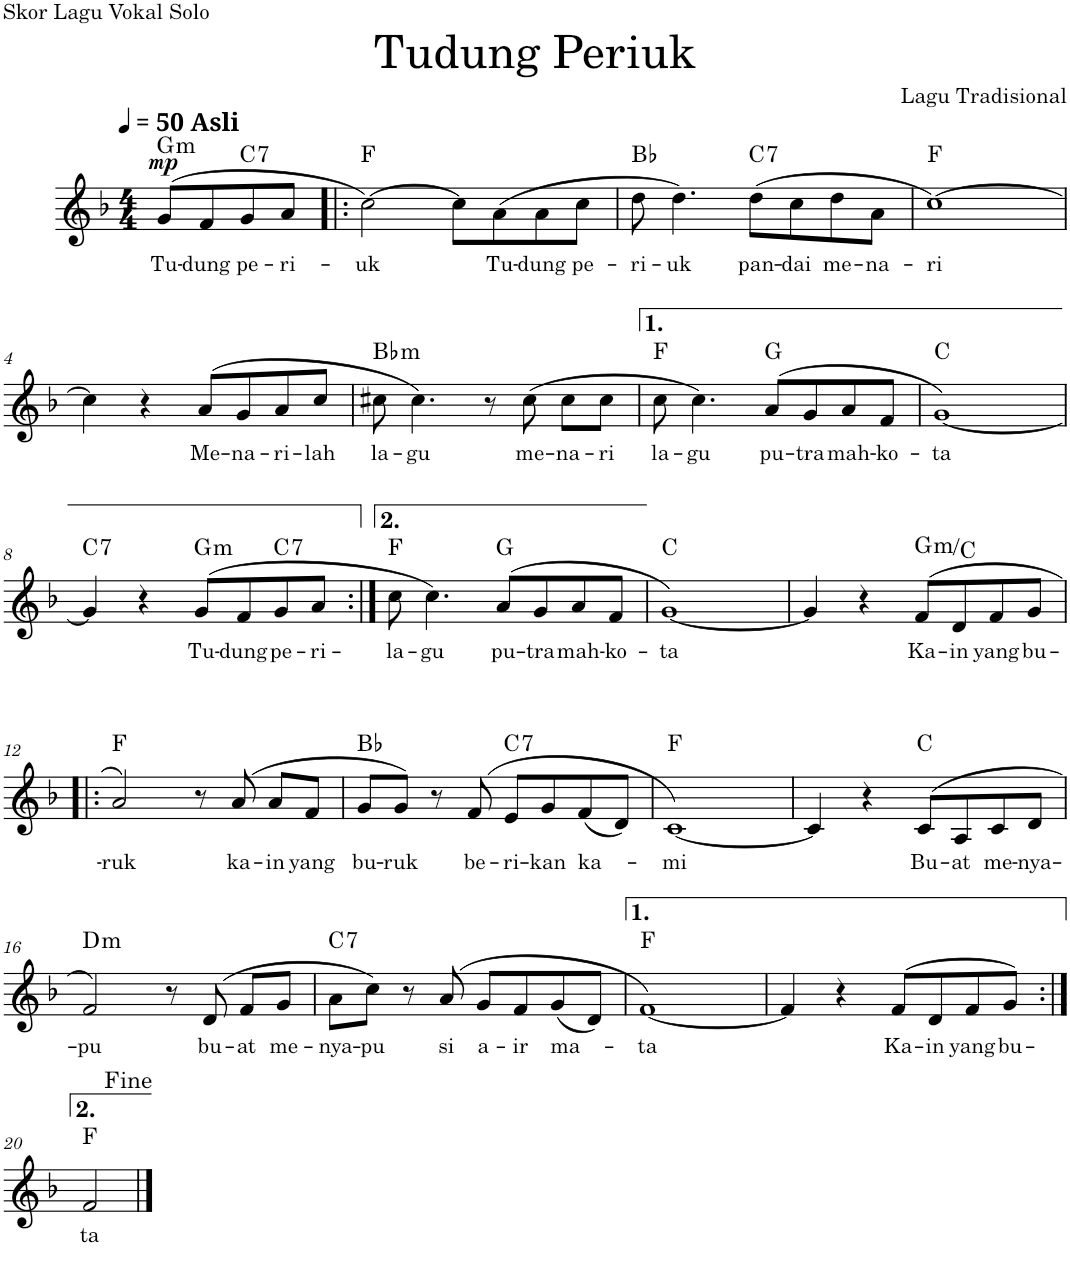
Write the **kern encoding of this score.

**kern	**text	**dynam	**harte
*part1	*part1	*part1	*part1
*staff1	*staff1	*staff1	*
*clefG2	*	*	*
*k[b-]	*	*	*
*M4/4	*	*	*
*MM50	*	*	*
=	=	=	=
!LO:TX:a:B:t=Asli	!	!	!
!	!LO:LY:b	!LO:DY:a	!LO:H:kt=m
(>8g/L	Tu-	mp	G:min
!	!LO:LY:b	!	!
8f/	-dung	.	.
!	!LO:LY:b	!	!LO:H:kt=7
8g/	pe-	.	C:7
!	!LO:LY:b	!	!
8a/J	-ri-	.	.
=1!|:	=1!|:	=1!|:	=1!|:
!	!LO:LY:b	!	!
[>2cc\)	-uk	.	F:maj
8cc\L]	.	.	.
!	!LO:LY:b	!	!
(>8a\	Tu-	.	.
!	!LO:LY:b	!	!
8a\	-dung	.	.
!	!LO:LY:b	!	!
8cc\J	pe-	.	.
=2	=2	=2	=2
!	!LO:LY:b	!	!
8dd\	-ri-	.	Bb:maj
!	!LO:LY:b	!	!
4.dd\)	-uk	.	.
!	!LO:LY:b	!	!LO:H:kt=7
(>8dd\L	pan-	.	C:7
!	!LO:LY:b	!	!
8cc\	-dai	.	.
!	!LO:LY:b	!	!
8dd\	me-	.	.
!	!LO:LY:b	!	!
8a\J	-na-	.	.
=3	=3	=3	=3
!	!LO:LY:b	!	!
[>1cc)	-ri	.	F:maj
!!LO:LB:g=z
=4	=4	=4	=4
4cc\]	.	.	.
4r	.	.	.
!	!LO:LY:b	!	!
(>8a/L	Me-	.	.
!	!LO:LY:b	!	!
8g/	-na-	.	.
!	!LO:LY:b	!	!
8a/	-ri-	.	.
!	!LO:LY:b	!	!
8cc/J	-lah	.	.
=5	=5	=5	=5
!	!LO:LY:b	!	!LO:H:kt=m
8cc#X\	la-	.	Bb:min
!	!LO:LY:b	!	!
4.cc#\)	-gu	.	.
8r	.	.	.
!	!LO:LY:b	!	!
(>8cc#\	me-	.	.
!	!LO:LY:b	!	!
8cc#\L	-na-	.	.
!	!LO:LY:b	!	!
8cc#\J	-ri	.	.
=6	=6	=6	=6
!	!LO:LY:b	!	!
8cc\	la-	.	F:maj
!	!LO:LY:b	!	!
4.cc\)	-gu	.	.
!	!LO:LY:b	!	!
(>8a/L	pu-	.	G:maj
!	!LO:LY:b	!	!
8g/	-tra	.	.
!	!LO:LY:b	!	!
8a/	mah-	.	.
!	!LO:LY:b	!	!
8f/J	-ko-	.	.
=7	=7	=7	=7
!	!LO:LY:b	!	!
[<1g)	-ta	.	C:maj
!!LO:LB:g=z
=8	=8	=8	=8
!	!	!	!LO:H:kt=7
4g/]	.	.	C:7
4r	.	.	.
!	!LO:LY:b	!	!LO:H:kt=m
(>8g/L	Tu-	.	G:min
!	!LO:LY:b	!	!
8f/	-dung	.	.
!	!LO:LY:b	!	!LO:H:kt=7
8g/	pe-	.	C:7
!	!LO:LY:b	!	!
8a/J	-ri-	.	.
=9:|!	=9:|!	=9:|!	=9:|!
!	!LO:LY:b	!	!
8cc\	la-	.	F:maj
!	!LO:LY:b	!	!
4.cc\)	-gu	.	.
!	!LO:LY:b	!	!
(>8a/L	pu-	.	G:maj
!	!LO:LY:b	!	!
8g/	-tra	.	.
!	!LO:LY:b	!	!
8a/	mah-	.	.
!	!LO:LY:b	!	!
8f/J	-ko-	.	.
=10	=10	=10	=10
!	!LO:LY:b	!	!
[<1g)	-ta	.	C:maj
=11	=11	=11	=11
4g/]	.	.	.
4r	.	.	.
!	!LO:LY:b	!	!LO:H:kt=m
(>8f/L	Ka-	.	G:min/4
!	!LO:LY:b	!	!
8d/	-in	.	.
!	!LO:LY:b	!	!
8f/	yang	.	.
!	!LO:LY:b	!	!
8g/J	bu-	.	.
!!LO:LB:g=z
=12!|:	=12!|:	=12!|:	=12!|:
!	!LO:LY:b	!	!
2a/)	ruk	.	F:maj
8r	.	.	.
!	!LO:LY:b	!	!
(>8a/	ka-	.	.
!	!LO:LY:b	!	!
8a/L	-in	.	.
!	!LO:LY:b	!	!
8f/J	yang	.	.
=13	=13	=13	=13
!	!LO:LY:b	!	!
8g/L	bu-	.	Bb:maj
!	!LO:LY:b	!	!
8g/J)	-ruk	.	.
8r	.	.	.
!	!LO:LY:b	!	!
(>8f/	be-	.	.
!	!LO:LY:b	!	!LO:H:kt=7
8e/L	-ri-	.	C:7
!	!LO:LY:b	!	!
8g/	-kan	.	.
!	!LO:LY:b	!	!
(<8f/	ka-	.	.
8d/J)	.	.	.
=14	=14	=14	=14
!	!LO:LY:b	!	!
[<1c)	-mi	.	F:maj
=15	=15	=15	=15
4c/]	.	.	.
4r	.	.	.
!	!LO:LY:b	!	!
(>8c/L	Bu-	.	C:maj
!	!LO:LY:b	!	!
8A/	-at	.	.
!	!LO:LY:b	!	!
8c/	me-	.	.
!	!LO:LY:b	!	!
8d/J	-nya-	.	.
!!LO:LB:g=z
=16	=16	=16	=16
!	!LO:LY:b	!	!LO:H:kt=m
2f/)	pu	.	D:min
8r	.	.	.
!	!LO:LY:b	!	!
(>8d/	bu-	.	.
!	!LO:LY:b	!	!
8f/L	-at	.	.
!	!LO:LY:b	!	!
8g/J	me-	.	.
=17	=17	=17	=17
!	!LO:LY:b	!	!LO:H:kt=7
8a\L	-nya-	.	C:7
!	!LO:LY:b	!	!
8cc\J)	-pu	.	.
8r	.	.	.
!	!LO:LY:b	!	!
(>8a/	si	.	.
!	!LO:LY:b	!	!
8g/L	a-	.	.
!	!LO:LY:b	!	!
8f/	-ir	.	.
!	!LO:LY:b	!	!
(<8g/	ma-	.	.
8d/J)	.	.	.
=18	=18	=18	=18
!	!LO:LY:b	!	!
[<1f)	-ta	.	F:maj
=19	=19	=19	=19
4f/]	.	.	.
4r	.	.	.
!	!LO:LY:b	!	!
(>8f/L	Ka-	.	.
!	!LO:LY:b	!	!
8d/	-in	.	.
!	!LO:LY:b	!	!
8f/	yang	.	.
!	!LO:LY:b	!	!
8g/J)	bu-	.	.
!!LO:LB:g=z
=20:|!	=20:|!	=20:|!	=20:|!
!	!LO:LY:b	!	!
2f/	ta	.	F:maj
==	==	==	==
*-	*-	*-	*-
